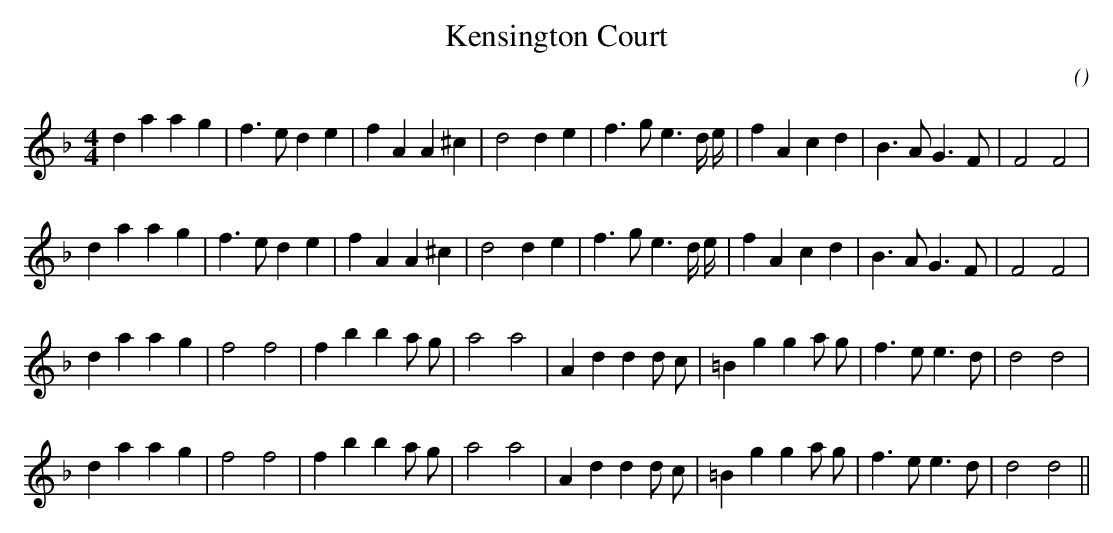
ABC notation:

X:1
T: Kensington Court
C:
O:
M:4/4
K:Dm
K:Dm
M:4/4
L:1/16
d4 a4 a4 g4 |f6 e2 d4 e4 |f4 A4 A4 ^c4 |d8 d4 e4 |f6 g2 e6 d e |f4 A4 c4 d4 |B6 A2 G6 F2 |F8 F8 |
d4 a4 a4 g4 |f6 e2 d4 e4 |f4 A4 A4 ^c4 |d8 d4 e4 |f6 g2 e6 d e |f4 A4 c4 d4 |B6 A2 G6 F2 |F8 F8 |
d4 a4 a4 g4 |f8 f8 |f4 b4 b4 a2 g2 |a8 a8 |A4 d4 d4 d2 c2 |=B4 g4 g4 a2 g2 |f6 e2 e6 d2 |d8 d8 |
d4 a4 a4 g4 |f8 f8 |f4 b4 b4 a2 g2 |a8 a8 |A4 d4 d4 d2 c2 |=B4 g4 g4 a2 g2 |f6 e2 e6 d2 |d8 d8 ||
